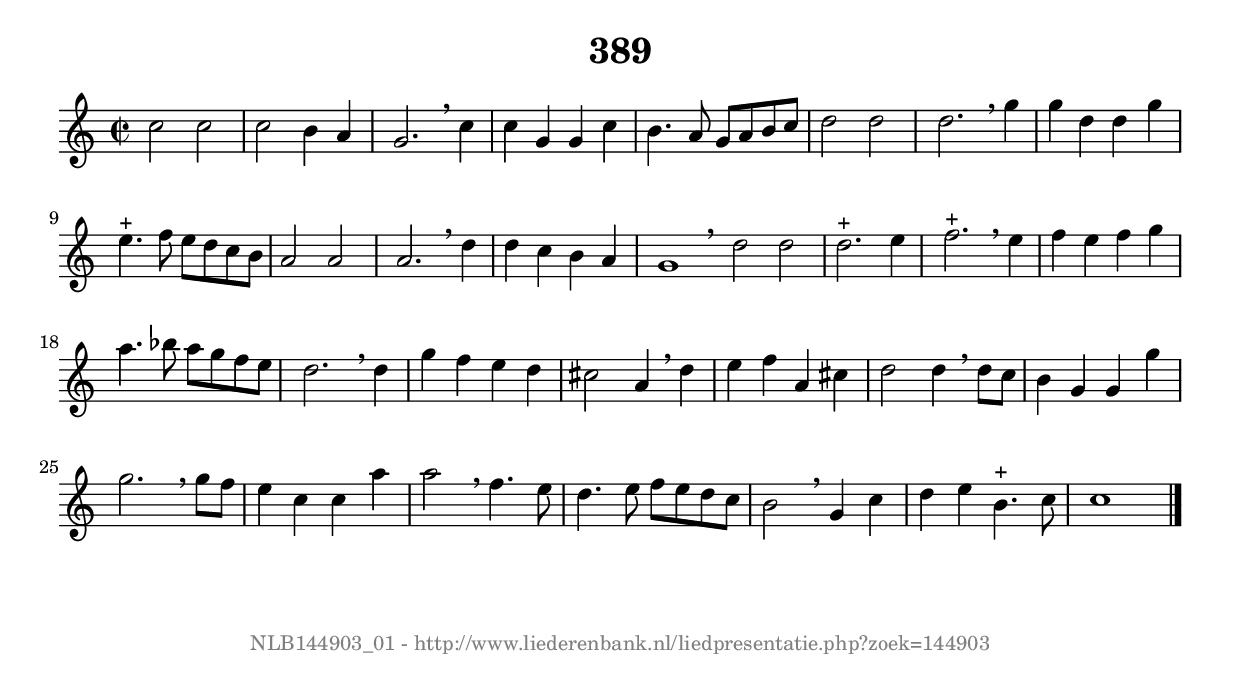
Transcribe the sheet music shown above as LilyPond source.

%
% produced by wce2krn 1.64 (7 June 2014)
%
\version"2.16"
#(append! paper-alist '(("long" . (cons (* 210 mm) (* 2000 mm)))))
#(set-default-paper-size "long")
sb = {\breathe}
mBreak = {\breathe }
bBreak = {\breathe }
x = {\once\override NoteHead #'style = #'cross }
gl=\glissando
itime={\override Staff.TimeSignature #'stencil = ##f }
ficta = {\once\set suggestAccidentals = ##t}
fine = {\once\override Score.RehearsalMark #'self-alignment-X = #1 \mark \markup {\italic{Fine}}}
dc = {\once\override Score.RehearsalMark #'self-alignment-X = #1 \mark \markup {\italic{D.C.}}}
dcf = {\once\override Score.RehearsalMark #'self-alignment-X = #1 \mark \markup {\italic{D.C. al Fine}}}
dcc = {\once\override Score.RehearsalMark #'self-alignment-X = #1 \mark \markup {\italic{D.C. al Coda}}}
ds = {\once\override Score.RehearsalMark #'self-alignment-X = #1 \mark \markup {\italic{D.S.}}}
dsf = {\once\override Score.RehearsalMark #'self-alignment-X = #1 \mark \markup {\italic{D.S. al Fine}}}
dsc = {\once\override Score.RehearsalMark #'self-alignment-X = #1 \mark \markup {\italic{D.S. al Coda}}}
pv = {\set Score.repeatCommands = #'((volta "1"))}
sv = {\set Score.repeatCommands = #'((volta "2"))}
tv = {\set Score.repeatCommands = #'((volta "3"))}
qv = {\set Score.repeatCommands = #'((volta "4"))}
xv = {\set Score.repeatCommands = #'((volta #f))}
\header{ tagline = ""
title = "389"
}
\score {{
\key c \major
\relative g'
{
\set melismaBusyProperties = #'()
\time 2/2
\tempo 4=120
\override Score.MetronomeMark #'transparent = ##t
\override Score.RehearsalMark #'break-visibility = #(vector #t #t #f)
c2 c c b4 a g2. \sb c4 c g g c b4. a8 g a b c d2 d d2. \mBreak
g4 g d d g e4.^"+" f8 e d c b a2 a a2. \sb d4 d c b a g1 \bar ":|:" \bBreak
d'2 d d2.^"+" e4 f2.^"+" \sb e4 f e f g a4. bes8 a g f e d2. \mBreak
d4 g f e d cis2 a4 \sb d e f a, cis d2 d4 \mBreak
d8 c b4 g g g' g2. \sb g8 f e4 c c a' a2 \mBreak
f4. e8 d4. e8 f e d c b2 \sb g4 c d e b4.^"+" c8 c1 \bar "|."
 }}
 \midi { }
 \layout {
            indent = 0.0\cm
}
}
\markup { \vspace #0 } \markup { \with-color #grey \fill-line { \center-column { \smaller "NLB144903_01 - http://www.liederenbank.nl/liedpresentatie.php?zoek=144903" } } }
